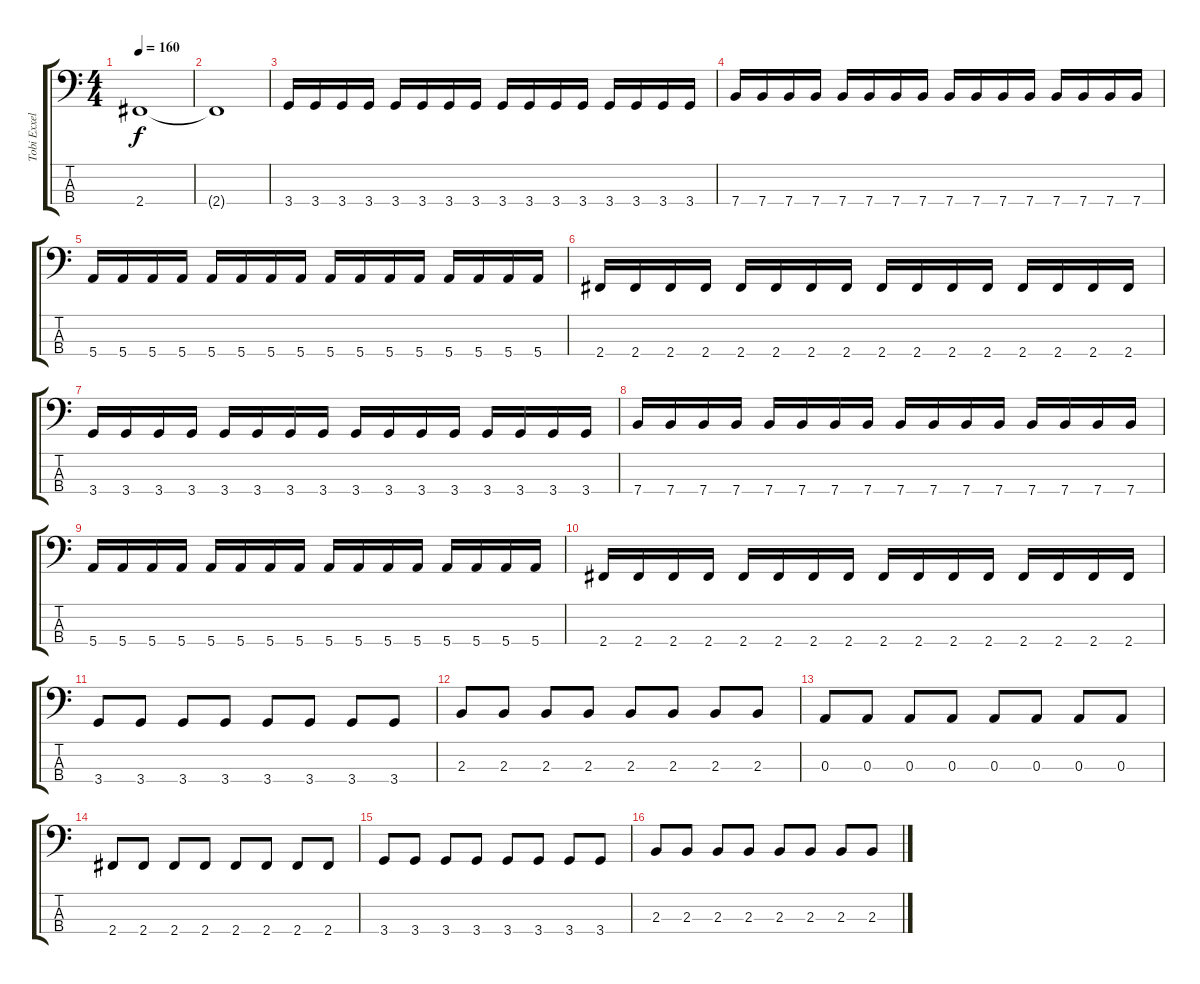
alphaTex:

\track ("Tobi Exxel" "Tobi Exxel") {instrument electricbasspick}
\staff {score tabs}
\tuning (G2 D2 A1 E1) {hide}
\ts (4 4)
\tempo 160
\clef f4
\ks c
2.4.1{dy f} |
2.4{t}.1 |
3.4.16 3.4.16 3.4.16 3.4.16 3.4.16 3.4.16 3.4.16 3.4.16 3.4.16 3.4.16 3.4.16 3.4.16 3.4.16 3.4.16 3.4.16 3.4.16 |
7.4.16 7.4.16 7.4.16 7.4.16 7.4.16 7.4.16 7.4.16 7.4.16 7.4.16 7.4.16 7.4.16 7.4.16 7.4.16 7.4.16 7.4.16 7.4.16 |
5.4.16 5.4.16 5.4.16 5.4.16 5.4.16 5.4.16 5.4.16 5.4.16 5.4.16 5.4.16 5.4.16 5.4.16 5.4.16 5.4.16 5.4.16 5.4.16 |
2.4.16 2.4.16 2.4.16 2.4.16 2.4.16 2.4.16 2.4.16 2.4.16 2.4.16 2.4.16 2.4.16 2.4.16 2.4.16 2.4.16 2.4.16 2.4.16 |
3.4.16 3.4.16 3.4.16 3.4.16 3.4.16 3.4.16 3.4.16 3.4.16 3.4.16 3.4.16 3.4.16 3.4.16 3.4.16 3.4.16 3.4.16 3.4.16 |
7.4.16 7.4.16 7.4.16 7.4.16 7.4.16 7.4.16 7.4.16 7.4.16 7.4.16 7.4.16 7.4.16 7.4.16 7.4.16 7.4.16 7.4.16 7.4.16 |
5.4.16 5.4.16 5.4.16 5.4.16 5.4.16 5.4.16 5.4.16 5.4.16 5.4.16 5.4.16 5.4.16 5.4.16 5.4.16 5.4.16 5.4.16 5.4.16 |
2.4.16 2.4.16 2.4.16 2.4.16 2.4.16 2.4.16 2.4.16 2.4.16 2.4.16 2.4.16 2.4.16 2.4.16 2.4.16 2.4.16 2.4.16 2.4.16 |
3.4.8 3.4.8 3.4.8 3.4.8 3.4.8 3.4.8 3.4.8 3.4.8 |
2.3.8 2.3.8 2.3.8 2.3.8 2.3.8 2.3.8 2.3.8 2.3.8 |
0.3.8 0.3.8 0.3.8 0.3.8 0.3.8 0.3.8 0.3.8 0.3.8 |
2.4.8 2.4.8 2.4.8 2.4.8 2.4.8 2.4.8 2.4.8 2.4.8 |
3.4.8 3.4.8 3.4.8 3.4.8 3.4.8 3.4.8 3.4.8 3.4.8 |
2.3.8 2.3.8 2.3.8 2.3.8 2.3.8 2.3.8 2.3.8 2.3.8
